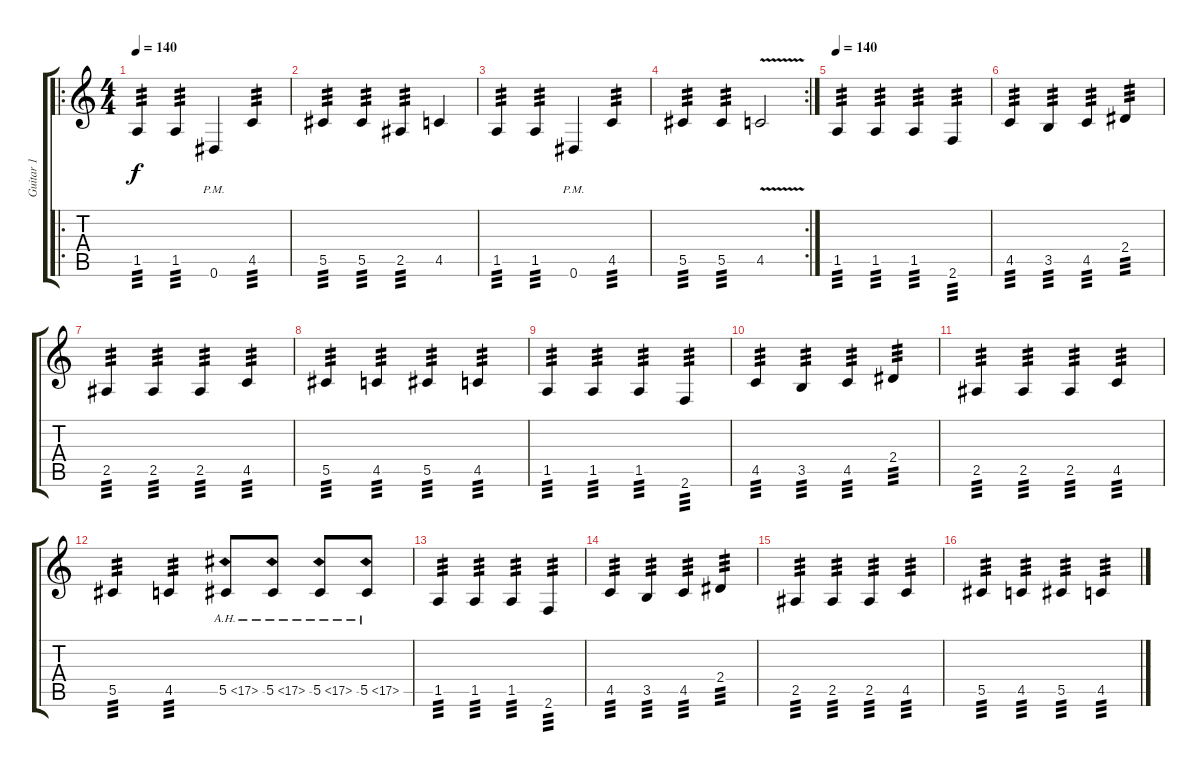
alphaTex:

\track ("Guitar 1" "Guitar 1") {instrument distortionguitar}
\staff {score tabs}
\tuning (Eb4 Bb3 Gb3 Db3 Ab2 Eb2) {hide}
\ro
\ts (4 4)
\tempo 140
\clef g2
\ks c
1.5.4{tp 3 dy f} 1.5.4{tp 3} 0.6{pm}.4 4.5.4{tp 3} |
5.5.4{tp 3} 5.5.4{tp 3} 2.5.4{tp 3} 4.5.4 |
1.5.4{tp 3} 1.5.4{tp 3} 0.6{pm}.4 4.5.4{tp 3} |
\rc 2
5.5.4{tp 3} 5.5.4{tp 3} 4.5{v}.2 |
\tempo 140
1.5.4{tp 3} 1.5.4{tp 3} 1.5.4{tp 3} 2.6.4{tp 3} |
4.5.4{tp 3} 3.5.4{tp 3} 4.5.4{tp 3} 2.4.4{tp 3} |
2.5.4{tp 3} 2.5.4{tp 3} 2.5.4{tp 3} 4.5.4{tp 3} |
5.5.4{tp 3} 4.5.4{tp 3} 5.5.4{tp 3} 4.5.4{tp 3} |
1.5.4{tp 3} 1.5.4{tp 3} 1.5.4{tp 3} 2.6.4{tp 3} |
4.5.4{tp 3} 3.5.4{tp 3} 4.5.4{tp 3} 2.4.4{tp 3} |
2.5.4{tp 3} 2.5.4{tp 3} 2.5.4{tp 3} 4.5.4{tp 3} |
5.5.4{tp 3} 4.5.4{tp 3} 5.5{ah 12}.8 5.5{ah 12}.8 5.5{ah 12}.8 5.5{ah 12}.8 |
1.5.4{tp 3} 1.5.4{tp 3} 1.5.4{tp 3} 2.6.4{tp 3} |
4.5.4{tp 3} 3.5.4{tp 3} 4.5.4{tp 3} 2.4.4{tp 3} |
2.5.4{tp 3} 2.5.4{tp 3} 2.5.4{tp 3} 4.5.4{tp 3} |
5.5.4{tp 3} 4.5.4{tp 3} 5.5.4{tp 3} 4.5.4{tp 3}
